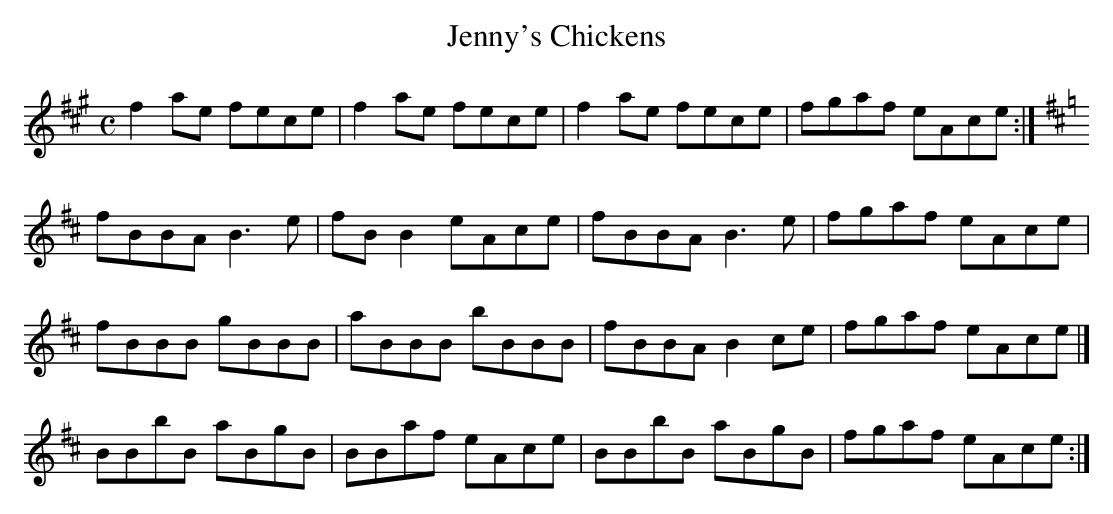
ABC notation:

X:1
T:Jenny's Chickens
M:C
L:1/8
K:F# Minor
f2ae fece|f2ae fece|f2ae fece|fgaf eAce:|!
K:B Minor
fBBA B3e|fBB2 eAce|fBBA B3e|fgaf eAce|!
fBBB gBBB|aBBB bBBB|fBBA B2ce|fgaf eAce|]!
BBbB aBgB|BBaf eAce|BBbB aBgB|fgaf eAce:|!
